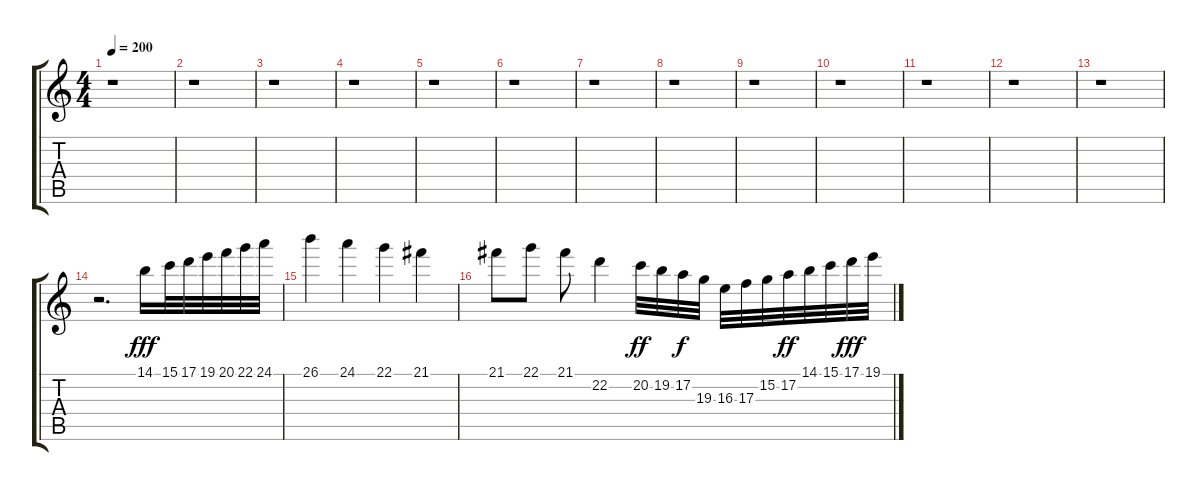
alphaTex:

\track "" {instrument rockorgan}
\staff {score tabs}
\tuning (A4 E4 C4 G3 D3 A2) {hide}
\ts (4 4)
\tempo 200
\clef g2
\ks c
r.1{dy fff} |
r.1 |
r.1 |
r.1 |
r.1 |
r.1 |
r.1 |
r.1 |
r.1 |
r.1 |
r.1 |
r.1 |
r.1 |
r.2{d} 14.1.16 15.1.32 17.1.32 19.1.32 20.1.32 22.1.32 24.1.32 |
26.1.4 24.1.4 22.1.4 21.1.4 |
21.1.8 22.1.8 21.1.8 22.2.4 20.2.32{dy ff} 19.2.32 17.2.32{dy f} 19.3.32 16.3.32 17.3.32 15.2.32 17.2.32{dy ff} 14.1.32 15.1.32 17.1.32{dy fff} 19.1.32
